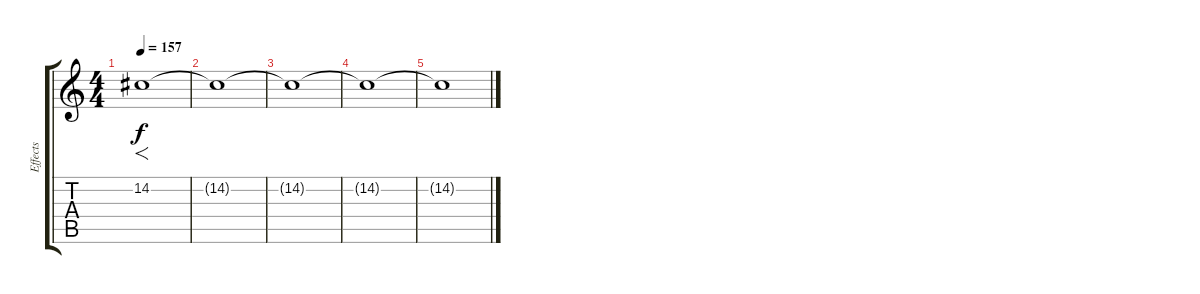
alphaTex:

\track ("Effects" "Effects") {instrument applause}
\staff {score tabs}
\tuning (E4 B3 G3 D3 A2 E2) {hide}
\ts (4 4)
\tempo 157
\clef g2
\ks c
14.2.1{f dy f volume 11 instrument overdrivenguitar} |
14.2{t}.1 |
14.2{t}.1 |
14.2{t}.1 |
14.2{t}.1
